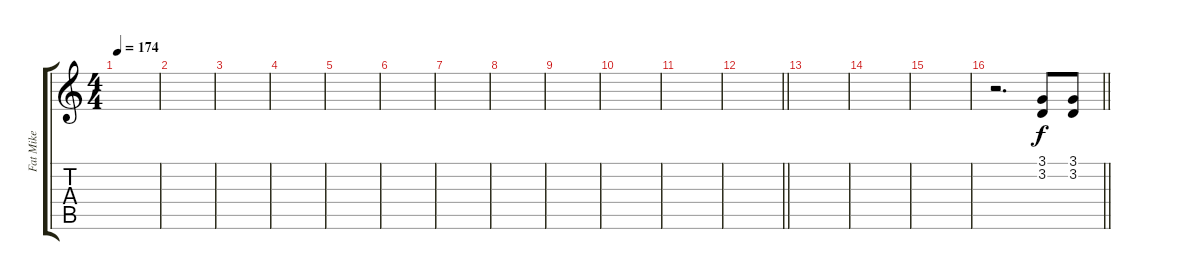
\track ("Fat Mike" "Fat Mike") {instrument bassoon}
\staff {score tabs}
\tuning (E4 B3 G3 D3 A2 E2) {hide}
\ts (4 4)
\tempo 174
\clef g2
\ks c
|
|
|
|
|
|
|
|
|
|
|
\barLineRight lightlight
|
\section ("" "")
|
|
|
\barLineRight lightlight
r.2{d} (3.1 3.2).8 (3.1 3.2).8
